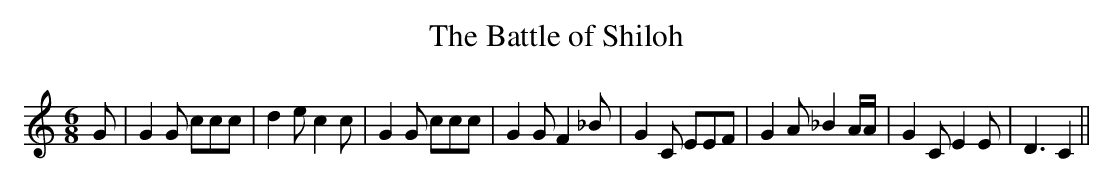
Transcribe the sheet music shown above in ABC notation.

X:1
T:The Battle of Shiloh
M:6/8
L:1/8
K:C
 G| G2 G ccc| d2 e c2 c| G2 G ccc| G2 G F2 _B| G2 C EEF| G2 A _B2 A/2A/2|\
 G2 C E2 E| D3 C2||
